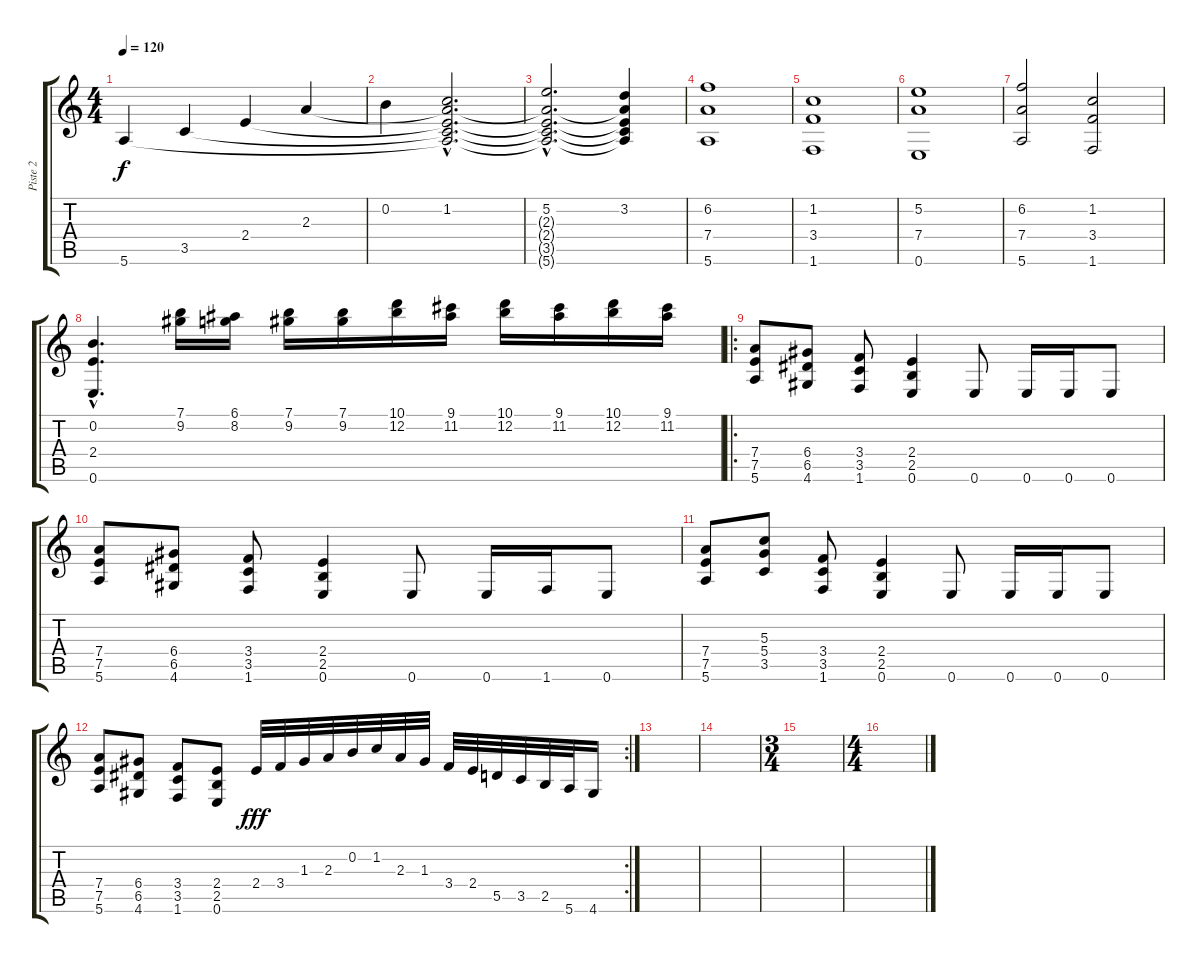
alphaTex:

\track ("Piste 2" "Piste 2") {instrument distortionguitar}
\staff {score tabs}
\tuning (E4 B3 G3 D3 A2 E2) {hide}
\ts (4 4)
\tempo 120
\clef g2
\ks c
5.6.4{dy f instrument drawbarorgan} 3.5.4 2.4.4 2.3.4 |
0.2.4 (1.2{hac} 2.3{hac t} 2.4{hac t} 3.5{hac t} 5.6{hac t}).2{d} |
(5.2{hac} 2.3{hac t} 2.4{hac t} 3.5{hac t} 5.6{hac t}).2{d} (3.2 2.3{t} 2.4{t} 3.5{t} 5.6{t}).4 |
(6.2 7.4 5.6).1 |
(1.2 3.4 1.6).1 |
(5.2 7.4 0.6).1 |
(6.2 7.4 5.6).2 (1.2 3.4 1.6).2 |
(0.2{hac} 2.4{hac} 0.6{hac}).4{d} (7.1 9.2).16 (6.1 8.2).16 (7.1 9.2).16 (7.1 9.2).16 (10.1 12.2).16 (9.1 11.2).16 (10.1 12.2).16 (9.1 11.2).16 (10.1 12.2).16 (9.1 11.2).16 |
\ro
(7.4 7.5 5.6).8{volume 13 instrument distortionguitar} (6.4 6.5 4.6).8 (3.4 3.5 1.6).8 (2.4 2.5 0.6).4 0.6.8 0.6.16 0.6.16 0.6.8 |
(7.4 7.5 5.6).8 (6.4 6.5 4.6).8 (3.4 3.5 1.6).8 (2.4 2.5 0.6).4 0.6.8 0.6.16 1.6.16 0.6.8 |
(7.4 7.5 5.6).8 (5.3 5.4 3.5).8 (3.4 3.5 1.6).8 (2.4 2.5 0.6).4 0.6.8 0.6.16 0.6.16 0.6.8 |
\rc 2
(7.4 7.5 5.6).8 (6.4 6.5 4.6).8 (3.4 3.5 1.6).8 (2.4 2.5 0.6).8 2.4.32{dy fff volume 16} 3.4.32 1.3.32 2.3.32 0.2.32 1.2.32 2.3.32 1.3.32 3.4.32 2.4.32 5.5.32 3.5.32 2.5.32 5.6.32 4.6.16 |
|
|
\ts (3 4)
|
\ts (4 4)
